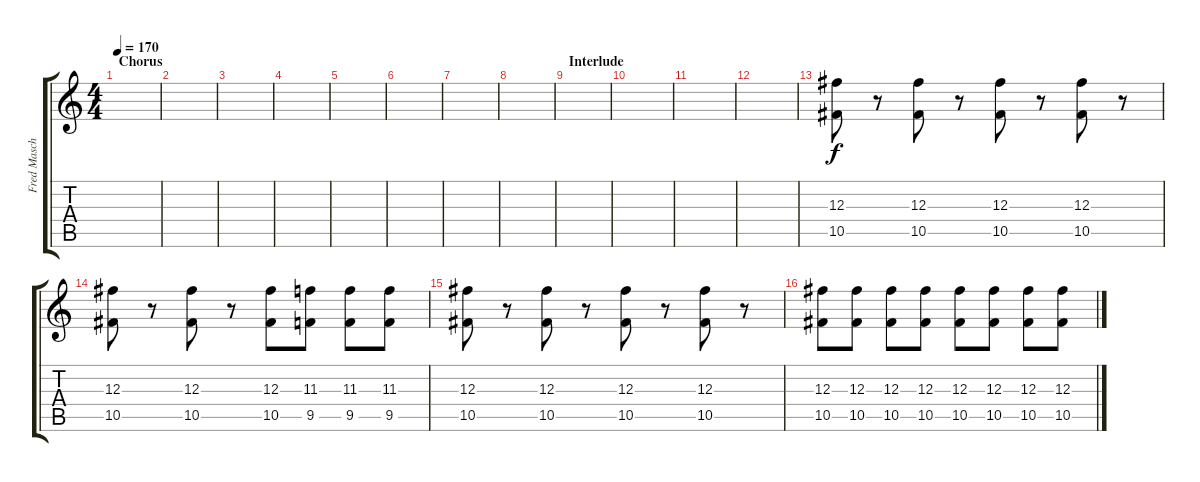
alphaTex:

\track ("Fred Mascherino - Guitar" "Fred Masch") {instrument distortionguitar}
\staff {score tabs}
\tuning (Eb4 Bb3 Gb3 Db3 Ab2 Eb2) {hide}
\ts (4 4)
\section ("" "Chorus")
\tempo 170
\clef g2
\ks c
|
|
|
|
|
|
|
|
\section ("" "Interlude")
|
|
|
|
(12.3 10.5).8 r.8 (12.3 10.5).8 r.8 (12.3 10.5).8 r.8 (12.3 10.5).8 r.8 |
(12.3 10.5).8 r.8 (12.3 10.5).8 r.8 (12.3 10.5).8 (11.3 9.5).8 (11.3 9.5).8 (11.3 9.5).8 |
(12.3 10.5).8 r.8 (12.3 10.5).8 r.8 (12.3 10.5).8 r.8 (12.3 10.5).8 r.8 |
(12.3 10.5).8 (12.3 10.5).8 (12.3 10.5).8 (12.3 10.5).8 (12.3 10.5).8 (12.3 10.5).8 (12.3 10.5).8 (12.3 10.5).8
